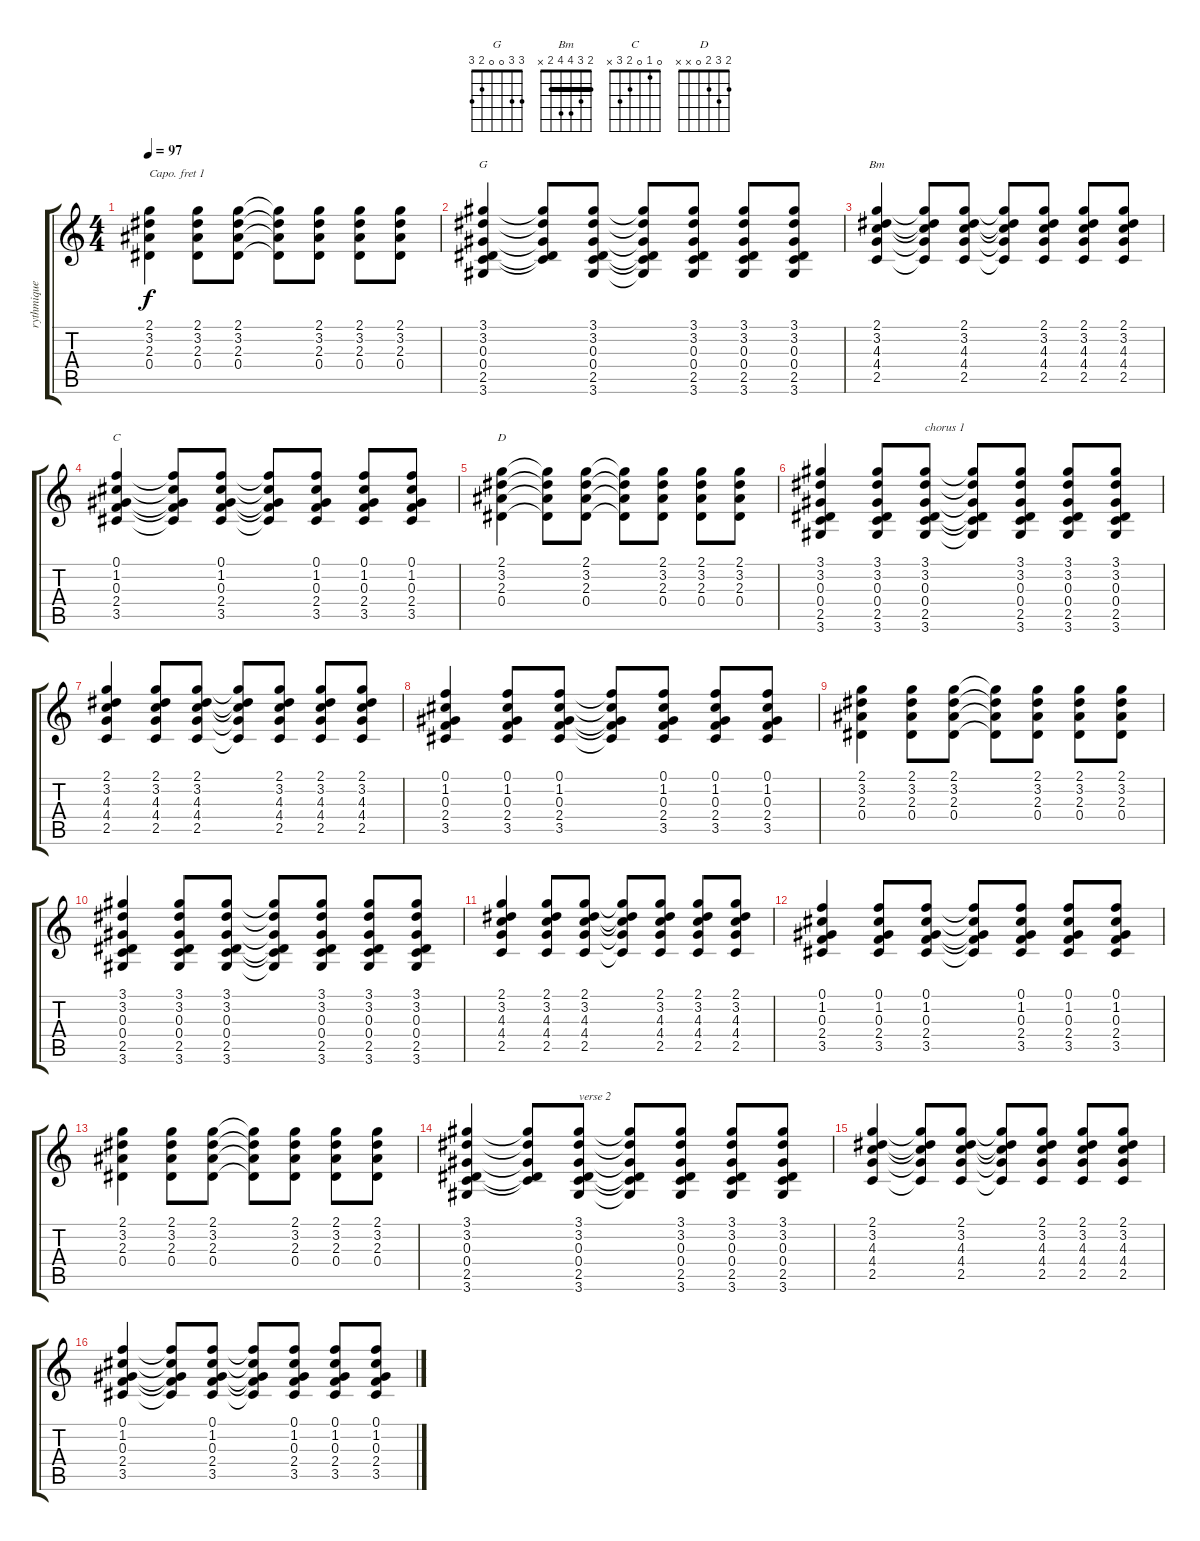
\track ("rythmique" "rythmique") {instrument acousticguitarsteel}
\staff {score tabs}
\capo 1
\tuning (E4 B3 G3 D3 A2 E2) {hide}
\chord ("G" 3 3 0 0 2 3)
\chord ("Bm" 2 3 4 4 2 x) {barre 2}
\chord ("C" 0 1 0 2 3 x)
\chord ("D" 2 3 2 0 x x)
\ts (4 4)
\tempo 97
\clef g2
\ks c
(2.1 3.2 2.3 0.4).4{dy f} (2.1 3.2 2.3 0.4).8 (2.1 3.2 2.3 0.4).8 (2.1{t} 3.2{t} 2.3{t} 0.4{t}).8 (2.1 3.2 2.3 0.4).8 (2.1 3.2 2.3 0.4).8 (2.1 3.2 2.3 0.4).8 |
(3.1 3.2 0.3 0.4 2.5 3.6).4{ch "G"} (3.1{t} 3.2{t} 0.3{t} 0.4{t} 2.5{t}).8 (3.1 3.2 0.3 0.4 2.5 3.6).8 (3.1{t} 3.2{t} 0.3{t} 0.4{t} 2.5{t} 3.6{t}).8 (3.1 3.2 0.3 0.4 2.5 3.6).8 (3.1 3.2 0.3 0.4 2.5 3.6).8 (3.1 3.2 0.3 0.4 2.5 3.6).8 |
(2.1 3.2 4.3 4.4 2.5).4{ch "Bm"} (2.1{t} 3.2{t} 4.3{t} 4.4{t} 2.5{t}).8 (2.1 3.2 4.3 4.4 2.5).8 (2.1{t} 3.2{t} 4.3{t} 4.4{t} 2.5{t}).8 (2.1 3.2 4.3 4.4 2.5).8 (2.1 3.2 4.3 4.4 2.5).8 (2.1 3.2 4.3 4.4 2.5).8 |
(0.1 1.2 0.3 2.4 3.5).4{ch "C"} (0.1{t} 1.2{t} 0.3{t} 2.4{t} 3.5{t}).8 (0.1 1.2 0.3 2.4 3.5).8 (0.1{t} 1.2{t} 0.3{t} 2.4{t} 3.5{t}).8 (0.1 1.2 0.3 2.4 3.5).8 (0.1 1.2 0.3 2.4 3.5).8 (0.1 1.2 0.3 2.4 3.5).8 |
(2.1 3.2 2.3 0.4).4{ch "D"} (2.1{t} 3.2{t} 2.3{t} 0.4{t}).8 (2.1 3.2 2.3 0.4).8 (2.1{t} 3.2{t} 2.3{t} 0.4{t}).8 (2.1 3.2 2.3 0.4).8 (2.1 3.2 2.3 0.4).8 (2.1 3.2 2.3 0.4).8 |
(3.1 3.2 0.3 0.4 2.5 3.6).4 (3.1 3.2 0.3 0.4 2.5 3.6).8 (3.1 3.2 0.3 0.4 2.5 3.6).8{txt "chorus 1"} (3.1{t} 3.2{t} 0.3{t} 0.4{t} 2.5{t} 3.6{t}).8 (3.1 3.2 0.3 0.4 2.5 3.6).8 (3.1 3.2 0.3 0.4 2.5 3.6).8 (3.1 3.2 0.3 0.4 2.5 3.6).8 |
(2.1 3.2 4.3 4.4 2.5).4 (2.1 3.2 4.3 4.4 2.5).8 (2.1 3.2 4.3 4.4 2.5).8 (2.1{t} 3.2{t} 4.3{t} 4.4{t} 2.5{t}).8 (2.1 3.2 4.3 4.4 2.5).8 (2.1 3.2 4.3 4.4 2.5).8 (2.1 3.2 4.3 4.4 2.5).8 |
(0.1 1.2 0.3 2.4 3.5).4 (0.1 1.2 0.3 2.4 3.5).8 (0.1 1.2 0.3 2.4 3.5).8 (0.1{t} 1.2{t} 0.3{t} 2.4{t} 3.5{t}).8 (0.1 1.2 0.3 2.4 3.5).8 (0.1 1.2 0.3 2.4 3.5).8 (0.1 1.2 0.3 2.4 3.5).8 |
(2.1 3.2 2.3 0.4).4 (2.1 3.2 2.3 0.4).8 (2.1 3.2 2.3 0.4).8 (2.1{t} 3.2{t} 2.3{t} 0.4{t}).8 (2.1 3.2 2.3 0.4).8 (2.1 3.2 2.3 0.4).8 (2.1 3.2 2.3 0.4).8 |
(3.1 3.2 0.3 0.4 2.5 3.6).4 (3.1 3.2 0.3 0.4 2.5 3.6).8 (3.1 3.2 0.3 0.4 2.5 3.6).8 (3.1{t} 3.2{t} 0.3{t} 0.4{t} 2.5{t} 3.6{t}).8 (3.1 3.2 0.3 0.4 2.5 3.6).8 (3.1 3.2 0.3 0.4 2.5 3.6).8 (3.1 3.2 0.3 0.4 2.5 3.6).8 |
(2.1 3.2 4.3 4.4 2.5).4 (2.1 3.2 4.3 4.4 2.5).8 (2.1 3.2 4.3 4.4 2.5).8 (2.1{t} 3.2{t} 4.3{t} 4.4{t} 2.5{t}).8 (2.1 3.2 4.3 4.4 2.5).8 (2.1 3.2 4.3 4.4 2.5).8 (2.1 3.2 4.3 4.4 2.5).8 |
(0.1 1.2 0.3 2.4 3.5).4 (0.1 1.2 0.3 2.4 3.5).8 (0.1 1.2 0.3 2.4 3.5).8 (0.1{t} 1.2{t} 0.3{t} 2.4{t} 3.5{t}).8 (0.1 1.2 0.3 2.4 3.5).8 (0.1 1.2 0.3 2.4 3.5).8 (0.1 1.2 0.3 2.4 3.5).8 |
(2.1 3.2 2.3 0.4).4 (2.1 3.2 2.3 0.4).8 (2.1 3.2 2.3 0.4).8 (2.1{t} 3.2{t} 2.3{t} 0.4{t}).8 (2.1 3.2 2.3 0.4).8 (2.1 3.2 2.3 0.4).8 (2.1 3.2 2.3 0.4).8 |
(3.1 3.2 0.3 0.4 2.5 3.6).4 (3.1{t} 3.2{t} 0.3{t} 0.4{t} 2.5{t}).8 (3.1 3.2 0.3 0.4 2.5 3.6).8{txt "verse 2"} (3.1{t} 3.2{t} 0.3{t} 0.4{t} 2.5{t} 3.6{t}).8 (3.1 3.2 0.3 0.4 2.5 3.6).8 (3.1 3.2 0.3 0.4 2.5 3.6).8 (3.1 3.2 0.3 0.4 2.5 3.6).8 |
(2.1 3.2 4.3 4.4 2.5).4 (2.1{t} 3.2{t} 4.3{t} 4.4{t} 2.5{t}).8 (2.1 3.2 4.3 4.4 2.5).8 (2.1{t} 3.2{t} 4.3{t} 4.4{t} 2.5{t}).8 (2.1 3.2 4.3 4.4 2.5).8 (2.1 3.2 4.3 4.4 2.5).8 (2.1 3.2 4.3 4.4 2.5).8 |
(0.1 1.2 0.3 2.4 3.5).4 (0.1{t} 1.2{t} 0.3{t} 2.4{t} 3.5{t}).8 (0.1 1.2 0.3 2.4 3.5).8 (0.1{t} 1.2{t} 0.3{t} 2.4{t} 3.5{t}).8 (0.1 1.2 0.3 2.4 3.5).8 (0.1 1.2 0.3 2.4 3.5).8 (0.1 1.2 0.3 2.4 3.5).8
